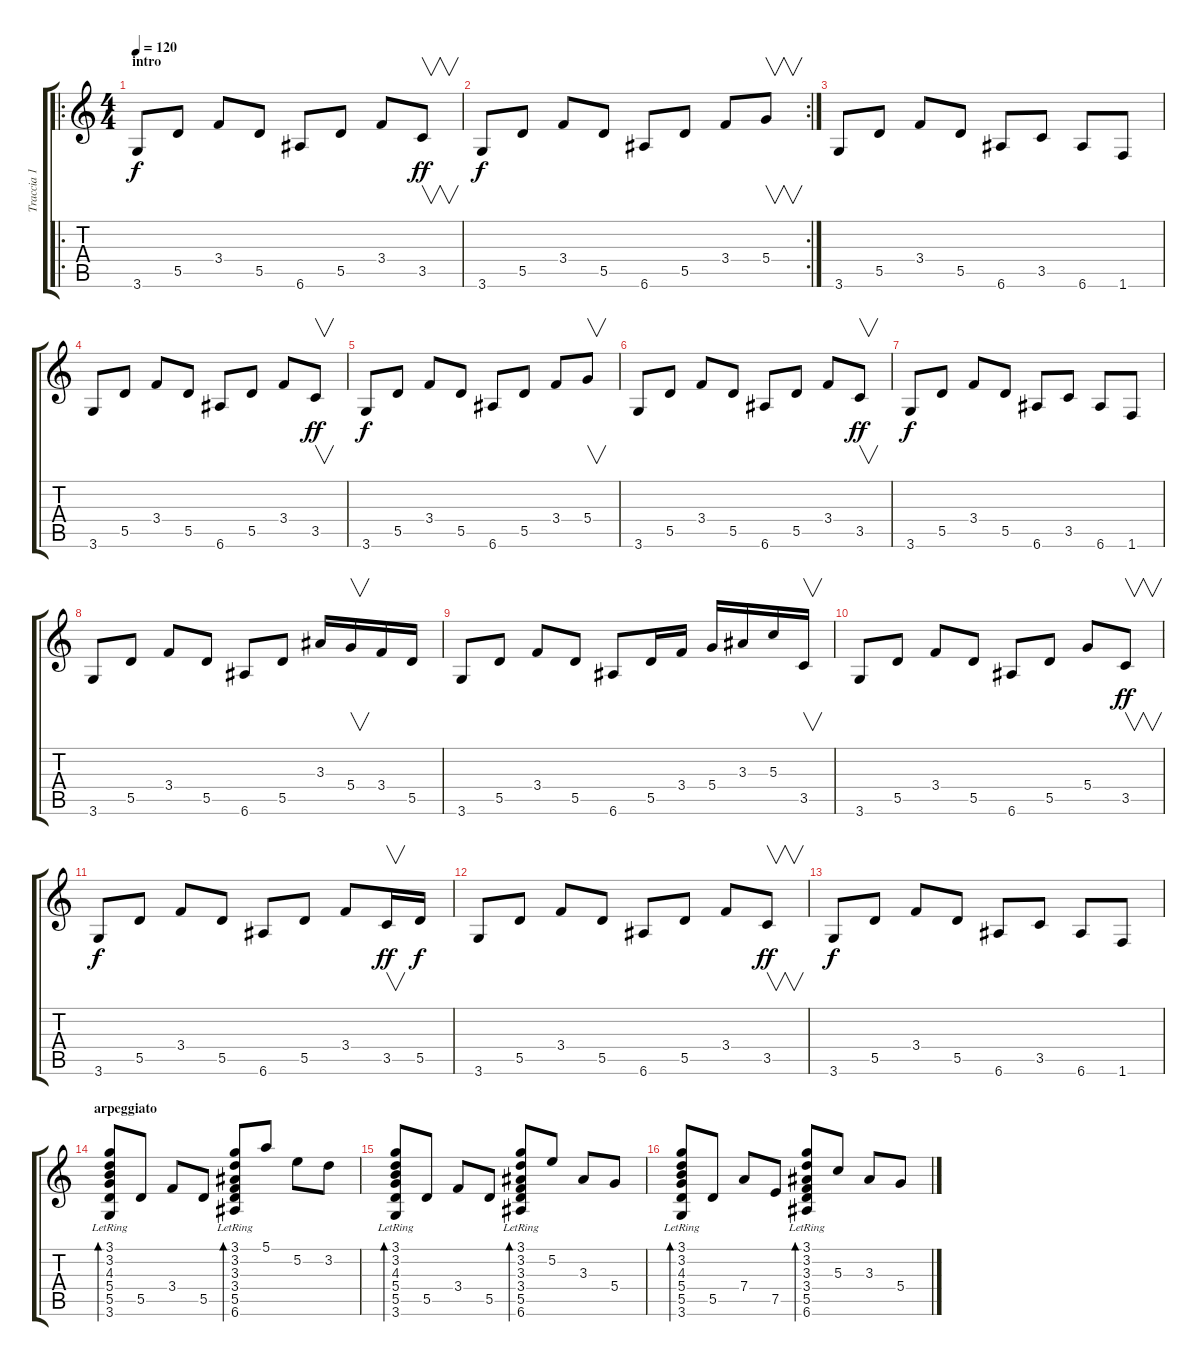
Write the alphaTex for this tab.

\track ("Traccia 1" "Traccia 1") {instrument acousticguitarsteel}
\staff {score tabs}
\tuning (E4 B3 G3 D3 A2 E2) {hide}
\ro
\ts (4 4)
\section ("" "intro")
\tempo 120
\clef g2
\ks c
3.6.8{dy f instrument acousticguitarsteel} 5.5.8 3.4.8 5.5.8 6.6.8 5.5.8 3.4.8 3.5.8{v dy ff} |
\rc 2
3.6.8{dy f} 5.5.8 3.4.8 5.5.8 6.6.8 5.5.8 3.4.8 5.4.8{v} |
3.6.8 5.5.8 3.4.8 5.5.8 6.6.8 3.5.8 6.6.8 1.6.8 |
3.6.8 5.5.8 3.4.8 5.5.8 6.6.8 5.5.8 3.4.8 3.5.8{v dy ff} |
3.6.8{dy f} 5.5.8 3.4.8 5.5.8 6.6.8 5.5.8 3.4.8 5.4.8{v} |
3.6.8 5.5.8 3.4.8 5.5.8 6.6.8 5.5.8 3.4.8 3.5.8{v dy ff} |
3.6.8{dy f} 5.5.8 3.4.8 5.5.8 6.6.8 3.5.8 6.6.8 1.6.8 |
3.6.8 5.5.8 3.4.8 5.5.8 6.6.8 5.5.8 3.3.16 5.4.16{v} 3.4.16 5.5.16 |
3.6.8 5.5.8 3.4.8 5.5.8 6.6.8 5.5.16 3.4.16 5.4.16 3.3.16 5.3.16 3.5.16{v} |
3.6.8 5.5.8 3.4.8 5.5.8 6.6.8 5.5.8 5.4.8 3.5.8{v dy ff} |
3.6.8{dy f} 5.5.8 3.4.8 5.5.8 6.6.8 5.5.8 3.4.8 3.5.16{v dy ff} 5.5.16{dy f} |
3.6.8 5.5.8 3.4.8 5.5.8 6.6.8 5.5.8 3.4.8 3.5.8{v dy ff} |
3.6.8{dy f} 5.5.8 3.4.8 5.5.8 6.6.8 3.5.8 6.6.8 1.6.8 |
\section ("" "arpeggiato")
(3.1{lr} 3.2{lr} 4.3{lr} 5.4{lr} 5.5{lr} 3.6{lr}).8{bd 120} 5.5.8 3.4.8 5.5.8 (3.1{lr} 3.2{lr} 3.3{lr} 3.4{lr} 5.5{lr} 6.6{lr}).8{bd 120} 5.1.8 5.2.8 3.2.8 |
(3.1{lr} 3.2{lr} 4.3{lr} 5.4{lr} 5.5{lr} 3.6{lr}).8{bd 120} 5.5.8 3.4.8 5.5.8 (3.1{lr} 3.2{lr} 3.3{lr} 3.4{lr} 5.5{lr} 6.6{lr}).8{bd 120} 5.2.8 3.3.8 5.4.8 |
(3.1{lr} 3.2{lr} 4.3{lr} 5.4{lr} 5.5{lr} 3.6{lr}).8{bd 120} 5.5.8 7.4.8 7.5.8 (3.1{lr} 3.2{lr} 3.3{lr} 3.4{lr} 5.5{lr} 6.6{lr}).8{bd 120} 5.3.8 3.3.8 5.4.8
